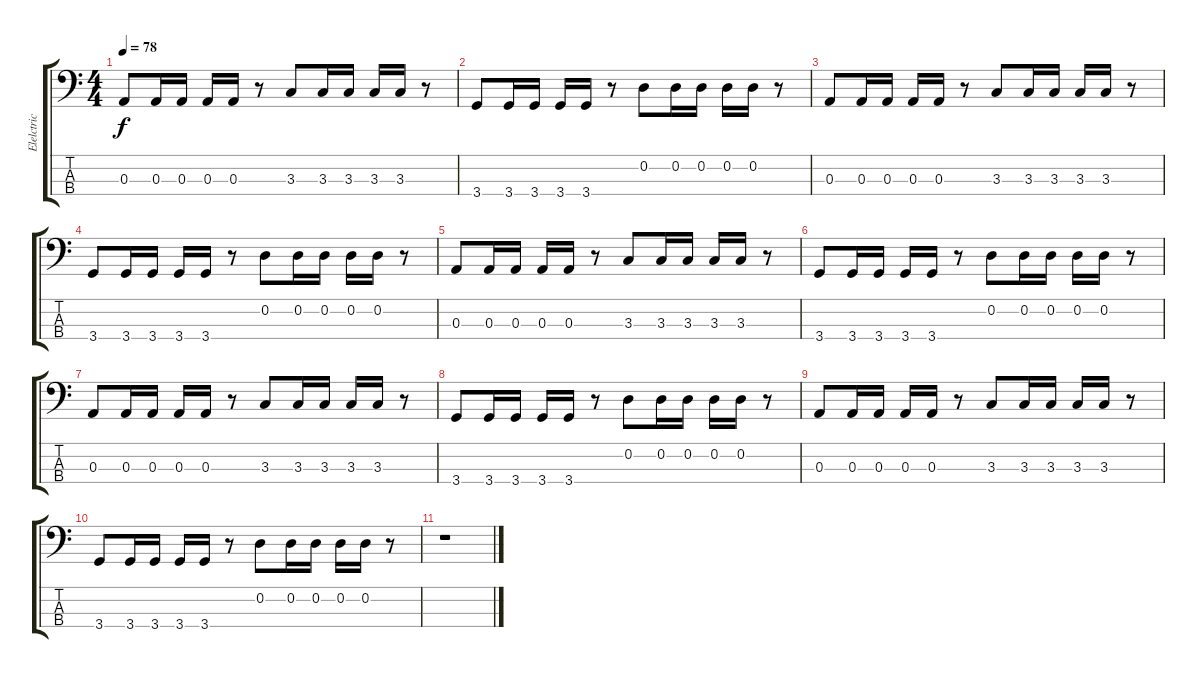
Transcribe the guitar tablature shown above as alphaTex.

\track ("Elelctric Bass" "Elelctric ") {instrument electricbassfinger}
\staff {score tabs}
\tuning (G2 D2 A1 E1) {hide}
\ts (4 4)
\tempo 78
\clef f4
\ks c
0.3.8{dy f} 0.3.16 0.3.16 0.3.16 0.3.16 r.8 3.3.8 3.3.16 3.3.16 3.3.16 3.3.16 r.8 |
3.4.8 3.4.16 3.4.16 3.4.16 3.4.16 r.8 0.2.8 0.2.16 0.2.16 0.2.16 0.2.16 r.8 |
0.3.8 0.3.16 0.3.16 0.3.16 0.3.16 r.8 3.3.8 3.3.16 3.3.16 3.3.16 3.3.16 r.8 |
3.4.8 3.4.16 3.4.16 3.4.16 3.4.16 r.8 0.2.8 0.2.16 0.2.16 0.2.16 0.2.16 r.8 |
0.3.8 0.3.16 0.3.16 0.3.16 0.3.16 r.8 3.3.8 3.3.16 3.3.16 3.3.16 3.3.16 r.8 |
3.4.8 3.4.16 3.4.16 3.4.16 3.4.16 r.8 0.2.8 0.2.16 0.2.16 0.2.16 0.2.16 r.8 |
0.3.8 0.3.16 0.3.16 0.3.16 0.3.16 r.8 3.3.8 3.3.16 3.3.16 3.3.16 3.3.16 r.8 |
3.4.8 3.4.16 3.4.16 3.4.16 3.4.16 r.8 0.2.8 0.2.16 0.2.16 0.2.16 0.2.16 r.8 |
0.3.8 0.3.16 0.3.16 0.3.16 0.3.16 r.8 3.3.8 3.3.16 3.3.16 3.3.16 3.3.16 r.8 |
3.4.8 3.4.16 3.4.16 3.4.16 3.4.16 r.8 0.2.8 0.2.16 0.2.16 0.2.16 0.2.16 r.8 |
r.1
